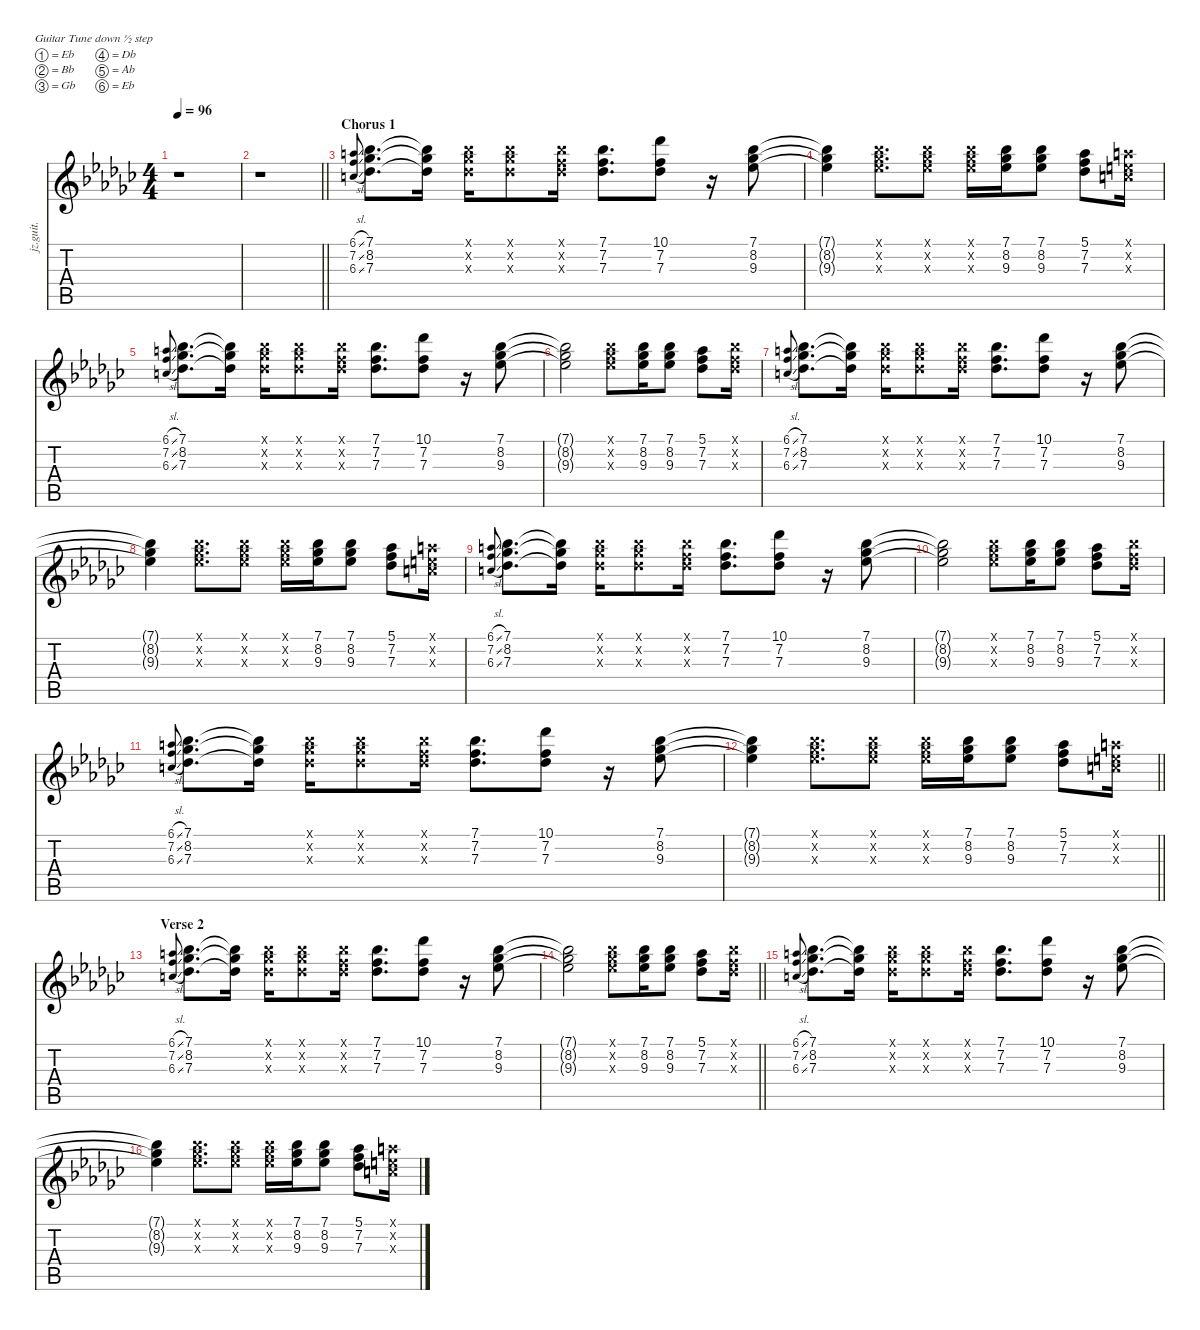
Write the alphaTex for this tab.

\defaultSystemsLayout 4
\hideDynamics
\bracketExtendMode nobrackets
\otherSystemsTrackNameOrientation horizontal
\track ("Rhythm Guitar" "jz.guit.") {defaultSystemsLayout 5 instrument electricguitarjazz}
\staff {score tabs}
\tuning (Eb4 Bb3 Gb3 Db3 Ab2 Eb2)
\ts (4 4)
\tempo 96
\clef g2
\ks gb
r.1{dy f beam Down} |
\barLineRight lightlight
r.1{beam Down} |
\section ("" "Chorus 1")
(6.1{sl acc forcenatural} 7.2{sl acc forcenatural} 6.3{sl acc forcenatural}).8{gr onbeat dy mf beam Up} (7.1{acc b} 8.2{acc b} 7.3{acc b}).8{d dy f beam Down} (7.1{t acc b} 8.2{t acc b} 7.3{t acc b}).16{beam Down} (7.1{x acc b} 8.2{x acc b} 7.3{x acc b}).16{beam Down} (7.1{x acc b} 8.2{x acc b} 7.3{x acc b}).8{beam Down} (7.1{x acc b} 7.2{x acc forcenatural} 7.3{x acc b}).16{beam Down} (7.1{acc b} 7.2{acc forcenatural} 7.3{acc b}).8{d beam Down} (10.1{acc b} 7.2{acc forcenatural} 7.3{acc b}).8{beam Down} r.16{beam Down} (7.1{acc b} 8.2{acc b} 9.3{acc b}).8{beam Down} |
(7.1{t acc b} 8.2{t acc b} 9.3{t acc b}).4{beam Down} (7.1{x acc b} 8.2{x acc b} 9.3{x acc b}).8{d beam Down} (7.1{x acc b} 8.2{x acc b} 9.3{x acc b}).8{beam Down} (7.1{x acc b} 8.2{x acc b} 9.3{x acc b}).16{beam Down} (7.1{acc b} 8.2{acc b} 9.3{acc b}).16{beam Down} (7.1{acc b} 8.2{acc b} 9.3{acc b}).8{beam Down} (5.1{acc b} 7.2{acc forcenatural} 7.3{acc b}).8{beam Down} (6.1{x acc forcenatural} 6.2{x acc forcenatural} 6.3{x acc forcenatural}).16{beam Down} |
(6.1{sl acc forcenatural} 7.2{sl acc forcenatural} 6.3{sl acc forcenatural}).8{gr onbeat dy mf beam Up} (7.1{acc b} 8.2{acc b} 7.3{acc b}).8{d dy f beam Down} (7.1{t acc b} 8.2{t acc b} 7.3{t acc b}).16{beam Down} (7.1{x acc b} 8.2{x acc b} 7.3{x acc b}).16{beam Down} (7.1{x acc b} 8.2{x acc b} 7.3{x acc b}).8{beam Down} (7.1{x acc b} 7.2{x acc forcenatural} 7.3{x acc b}).16{beam Down} (7.1{acc b} 7.2{acc forcenatural} 7.3{acc b}).8{d beam Down} (10.1{acc b} 7.2{acc forcenatural} 7.3{acc b}).8{beam Down} r.16{beam Down} (7.1{acc b} 8.2{acc b} 9.3{acc b}).8{beam Down} |
(7.1{t acc b} 8.2{t acc b} 9.3{t acc b}).2{beam Down} (7.1{x acc b} 8.2{x acc b} 9.3{x acc b}).8{beam Down} (7.1{acc b} 8.2{acc b} 9.3{acc b}).16{beam Down} (7.1{acc b} 8.2{acc b} 9.3{acc b}).8{beam Down} (5.1{acc b} 7.2{acc forcenatural} 7.3{acc b}).8{beam Down} (7.1{x acc b} 7.2{x acc forcenatural} 7.3{x acc b}).16{beam Down} |
(6.1{sl acc forcenatural} 7.2{sl acc forcenatural} 6.3{sl acc forcenatural}).8{gr onbeat dy mf beam Up} (7.1{acc b} 8.2{acc b} 7.3{acc b}).8{d dy f beam Down} (7.1{t acc b} 8.2{t acc b} 7.3{t acc b}).16{beam Down} (7.1{x acc b} 8.2{x acc b} 7.3{x acc b}).16{beam Down} (7.1{x acc b} 8.2{x acc b} 7.3{x acc b}).8{beam Down} (7.1{x acc b} 7.2{x acc forcenatural} 7.3{x acc b}).16{beam Down} (7.1{acc b} 7.2{acc forcenatural} 7.3{acc b}).8{d beam Down} (10.1{acc b} 7.2{acc forcenatural} 7.3{acc b}).8{beam Down} r.16{beam Down} (7.1{acc b} 8.2{acc b} 9.3{acc b}).8{beam Down} |
(7.1{t acc b} 8.2{t acc b} 9.3{t acc b}).4{beam Down} (7.1{x acc b} 8.2{x acc b} 9.3{x acc b}).8{d beam Down} (7.1{x acc b} 8.2{x acc b} 9.3{x acc b}).8{beam Down} (7.1{x acc b} 8.2{x acc b} 9.3{x acc b}).16{beam Down} (7.1{acc b} 8.2{acc b} 9.3{acc b}).16{beam Down} (7.1{acc b} 8.2{acc b} 9.3{acc b}).8{beam Down} (5.1{acc b} 7.2{acc forcenatural} 7.3{acc b}).8{beam Down} (6.1{x acc forcenatural} 6.2{x acc forcenatural} 6.3{x acc forcenatural}).16{beam Down} |
(6.1{sl acc forcenatural} 7.2{sl acc forcenatural} 6.3{sl acc forcenatural}).8{gr onbeat dy mf beam Up} (7.1{acc b} 8.2{acc b} 7.3{acc b}).8{d dy f beam Down} (7.1{t acc b} 8.2{t acc b} 7.3{t acc b}).16{beam Down} (7.1{x acc b} 8.2{x acc b} 7.3{x acc b}).16{beam Down} (7.1{x acc b} 8.2{x acc b} 7.3{x acc b}).8{beam Down} (7.1{x acc b} 7.2{x acc forcenatural} 7.3{x acc b}).16{beam Down} (7.1{acc b} 7.2{acc forcenatural} 7.3{acc b}).8{d beam Down} (10.1{acc b} 7.2{acc forcenatural} 7.3{acc b}).8{beam Down} r.16{beam Down} (7.1{acc b} 8.2{acc b} 9.3{acc b}).8{beam Down} |
(7.1{t acc b} 8.2{t acc b} 9.3{t acc b}).2{beam Down} (7.1{x acc b} 8.2{x acc b} 9.3{x acc b}).8{beam Down} (7.1{acc b} 8.2{acc b} 9.3{acc b}).16{beam Down} (7.1{acc b} 8.2{acc b} 9.3{acc b}).8{beam Down} (5.1{acc b} 7.2{acc forcenatural} 7.3{acc b}).8{beam Down} (7.1{x acc b} 7.2{x acc forcenatural} 7.3{x acc b}).16{beam Down} |
(6.1{sl acc forcenatural} 7.2{sl acc forcenatural} 6.3{sl acc forcenatural}).8{gr onbeat dy mf beam Up} (7.1{acc b} 8.2{acc b} 7.3{acc b}).8{d dy f beam Down} (7.1{t acc b} 8.2{t acc b} 7.3{t acc b}).16{beam Down} (7.1{x acc b} 8.2{x acc b} 7.3{x acc b}).16{beam Down} (7.1{x acc b} 8.2{x acc b} 7.3{x acc b}).8{beam Down} (7.1{x acc b} 7.2{x acc forcenatural} 7.3{x acc b}).16{beam Down} (7.1{acc b} 7.2{acc forcenatural} 7.3{acc b}).8{d beam Down} (10.1{acc b} 7.2{acc forcenatural} 7.3{acc b}).8{beam Down} r.16{beam Down} (7.1{acc b} 8.2{acc b} 9.3{acc b}).8{beam Down} |
\barLineRight lightlight
(7.1{t acc b} 8.2{t acc b} 9.3{t acc b}).4{beam Down} (7.1{x acc b} 8.2{x acc b} 9.3{x acc b}).8{d beam Down} (7.1{x acc b} 8.2{x acc b} 9.3{x acc b}).8{beam Down} (7.1{x acc b} 8.2{x acc b} 9.3{x acc b}).16{beam Down} (7.1{acc b} 8.2{acc b} 9.3{acc b}).16{beam Down} (7.1{acc b} 8.2{acc b} 9.3{acc b}).8{beam Down} (5.1{acc b} 7.2{acc forcenatural} 7.3{acc b}).8{beam Down} (6.1{x acc forcenatural} 6.2{x acc forcenatural} 6.3{x acc forcenatural}).16{beam Down} |
\section ("" "Verse 2")
(6.1{sl acc forcenatural} 7.2{sl acc forcenatural} 6.3{sl acc forcenatural}).8{gr onbeat dy mf beam Up} (7.1{acc b} 8.2{acc b} 7.3{acc b}).8{d dy f beam Down} (7.1{t acc b} 8.2{t acc b} 7.3{t acc b}).16{beam Down} (7.1{x acc b} 8.2{x acc b} 7.3{x acc b}).16{beam Down} (7.1{x acc b} 8.2{x acc b} 7.3{x acc b}).8{beam Down} (7.1{x acc b} 7.2{x acc forcenatural} 7.3{x acc b}).16{beam Down} (7.1{acc b} 7.2{acc forcenatural} 7.3{acc b}).8{d beam Down} (10.1{acc b} 7.2{acc forcenatural} 7.3{acc b}).8{beam Down} r.16{beam Down} (7.1{acc b} 8.2{acc b} 9.3{acc b}).8{beam Down} |
\barLineRight lightlight
(7.1{t acc b} 8.2{t acc b} 9.3{t acc b}).2{beam Down} (7.1{x acc b} 8.2{x acc b} 9.3{x acc b}).8{beam Down} (7.1{acc b} 8.2{acc b} 9.3{acc b}).16{beam Down} (7.1{acc b} 8.2{acc b} 9.3{acc b}).8{beam Down} (5.1{acc b} 7.2{acc forcenatural} 7.3{acc b}).8{beam Down} (7.1{x acc b} 7.2{x acc forcenatural} 7.3{x acc b}).16{beam Down} |
(6.1{sl acc forcenatural} 7.2{sl acc forcenatural} 6.3{sl acc forcenatural}).8{gr onbeat dy mf beam Up} (7.1{acc b} 8.2{acc b} 7.3{acc b}).8{d dy f beam Down} (7.1{t acc b} 8.2{t acc b} 7.3{t acc b}).16{beam Down} (7.1{x acc b} 8.2{x acc b} 7.3{x acc b}).16{beam Down} (7.1{x acc b} 8.2{x acc b} 7.3{x acc b}).8{beam Down} (7.1{x acc b} 7.2{x acc forcenatural} 7.3{x acc b}).16{beam Down} (7.1{acc b} 7.2{acc forcenatural} 7.3{acc b}).8{d beam Down} (10.1{acc b} 7.2{acc forcenatural} 7.3{acc b}).8{beam Down} r.16{beam Down} (7.1{acc b} 8.2{acc b} 9.3{acc b}).8{beam Down} |
(7.1{t acc b} 8.2{t acc b} 9.3{t acc b}).4{beam Down} (7.1{x acc b} 8.2{x acc b} 9.3{x acc b}).8{d beam Down} (7.1{x acc b} 8.2{x acc b} 9.3{x acc b}).8{beam Down} (7.1{x acc b} 8.2{x acc b} 9.3{x acc b}).16{beam Down} (7.1{acc b} 8.2{acc b} 9.3{acc b}).16{beam Down} (7.1{acc b} 8.2{acc b} 9.3{acc b}).8{beam Down} (5.1{acc b} 7.2{acc forcenatural} 7.3{acc b}).8{beam Down} (6.1{x acc forcenatural} 6.2{x acc forcenatural} 6.3{x acc forcenatural}).16{beam Down}
